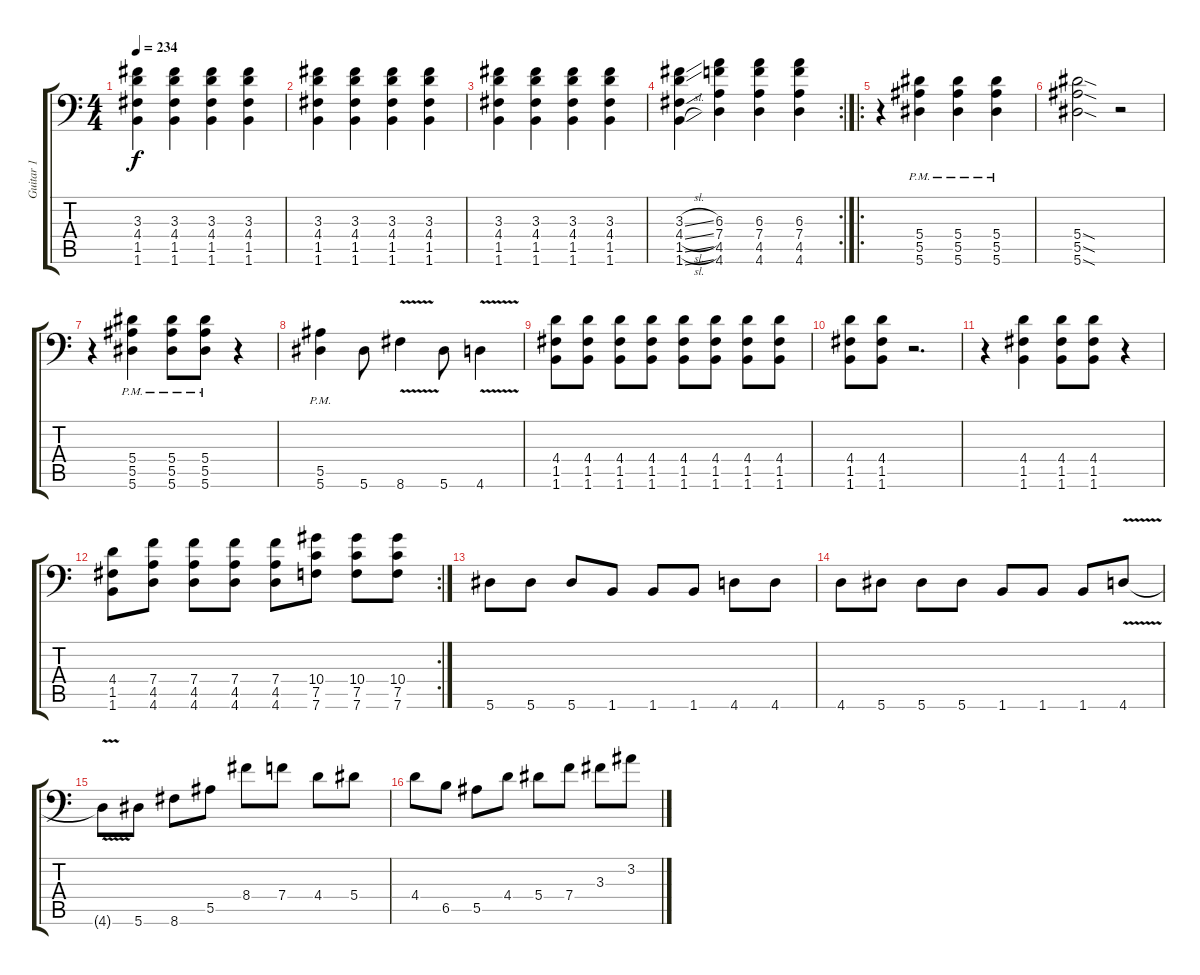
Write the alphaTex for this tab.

\track ("Guitar 1" "Guitar 1") {instrument distortionguitar}
\staff {score tabs}
\tuning (C4 G3 Eb3 Bb2 F2 Bb1) {hide}
\ts (4 4)
\tempo 234
\clef f4
\ks c
(3.3 4.4 1.5 1.6).4{dy f} (3.3 4.4 1.5 1.6).4 (3.3 4.4 1.5 1.6).4 (3.3 4.4 1.5 1.6).4 |
(3.3 4.4 1.5 1.6).4 (3.3 4.4 1.5 1.6).4 (3.3 4.4 1.5 1.6).4 (3.3 4.4 1.5 1.6).4 |
(3.3 4.4 1.5 1.6).4 (3.3 4.4 1.5 1.6).4 (3.3 4.4 1.5 1.6).4 (3.3 4.4 1.5 1.6).4 |
\rc 2
(3.3{sl} 4.4{sl} 1.5{sl} 1.6{sl}).4 (6.3 7.4 4.5 4.6).4 (6.3 7.4 4.5 4.6).4 (6.3 7.4 4.5 4.6).4 |
\ro
r.4 (5.4{pm} 5.5{pm} 5.6{pm}).4 (5.4{pm} 5.5{pm} 5.6{pm}).4 (5.4{pm} 5.5{pm} 5.6{pm}).4 |
(5.4{sod} 5.5{sod} 5.6{sod}).2 r.2 |
r.4 (5.4{pm} 5.5{pm} 5.6{pm}).4 (5.4{pm} 5.5{pm} 5.6{pm}).8 (5.4{pm} 5.5{pm} 5.6{pm}).8 r.4 |
(5.5{pm} 5.6{pm}).4 5.6.8 8.6{v}.4 5.6.8 4.6{v}.4 |
(4.4 1.5 1.6).8 (4.4 1.5 1.6).8 (4.4 1.5 1.6).8 (4.4 1.5 1.6).8 (4.4 1.5 1.6).8 (4.4 1.5 1.6).8 (4.4 1.5 1.6).8 (4.4 1.5 1.6).8 |
(4.4 1.5 1.6).8 (4.4 1.5 1.6).8 r.2{d} |
r.4 (4.4 1.5 1.6).4 (4.4 1.5 1.6).8 (4.4 1.5 1.6).8 r.4 |
\rc 2
(4.4 1.5 1.6).8 (7.4 4.5 4.6).8 (7.4 4.5 4.6).8 (7.4 4.5 4.6).8 (7.4 4.5 4.6).8 (10.4 7.5 7.6).8 (10.4 7.5 7.6).8 (10.4 7.5 7.6).8 |
5.6.8 5.6.8 5.6.8 1.6.8 1.6.8 1.6.8 4.6.8 4.6.8 |
4.6.8 5.6.8 5.6.8 5.6.8 1.6.8 1.6.8 1.6.8 4.6{v}.8 |
4.6{t}.8 5.6.8 8.6.8 5.5.8 8.4.8 7.4.8 4.4.8 5.4.8 |
4.4.8 6.5.8 5.5.8 4.4.8 5.4.8 7.4.8 3.3.8 3.2.8
